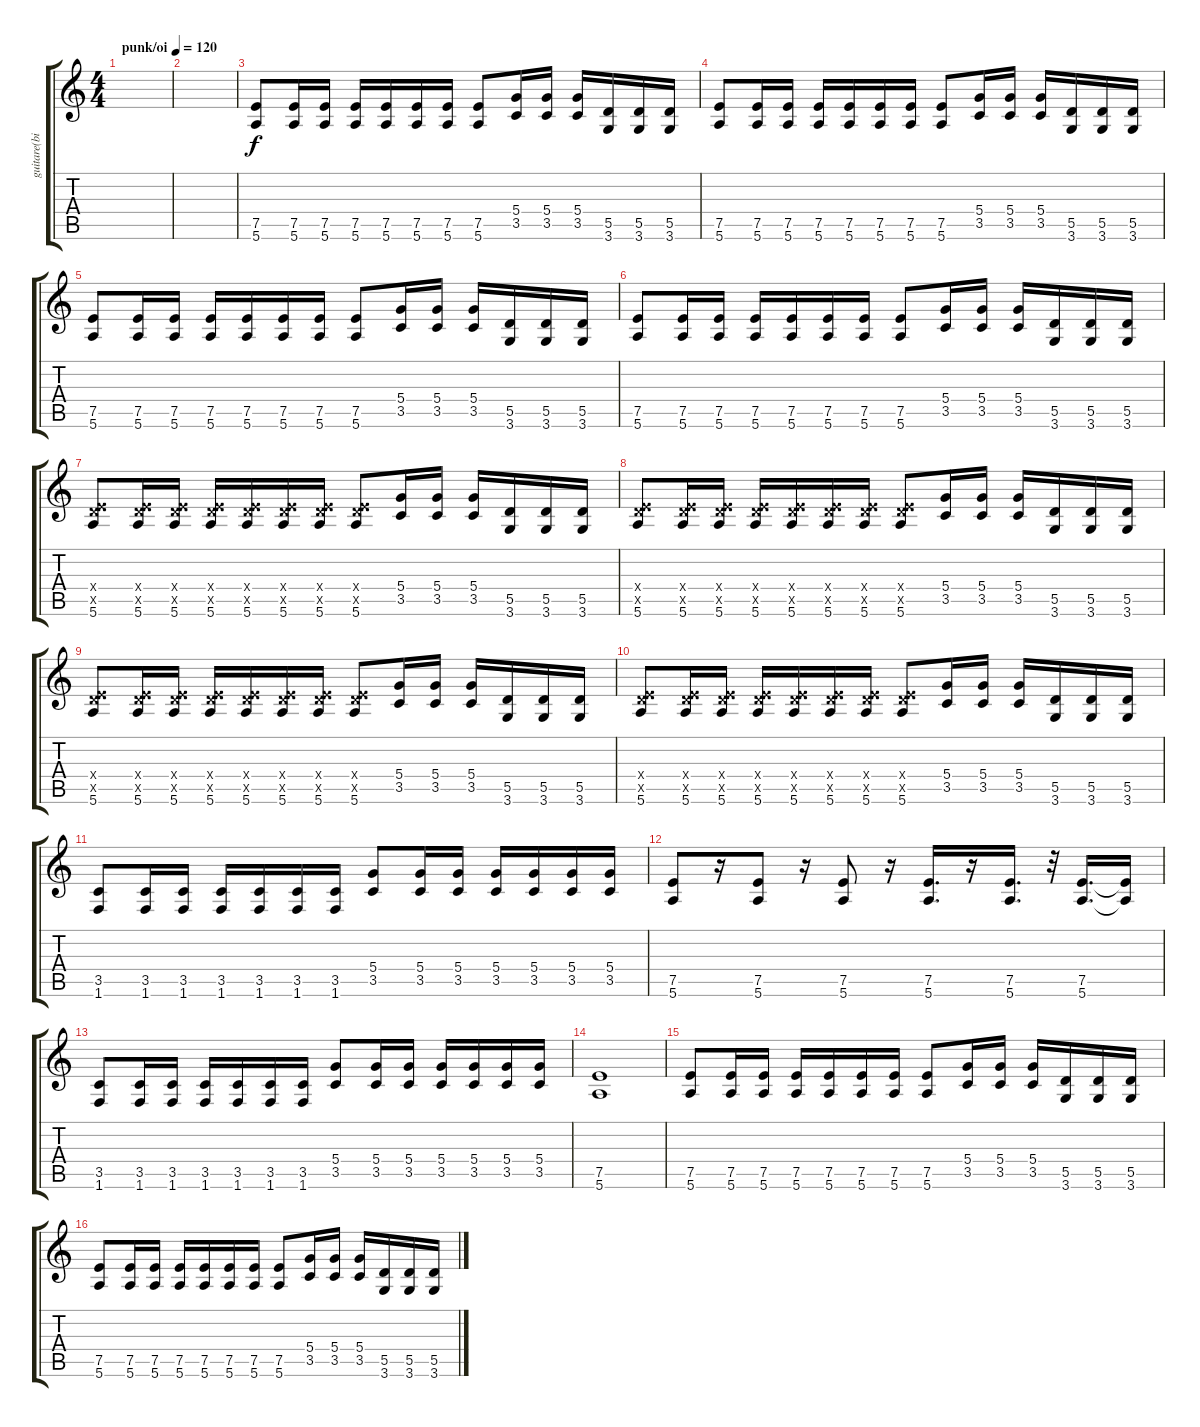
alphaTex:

\track ("guitare(big john)" "guitare(bi") {instrument distortionguitar}
\staff {score tabs}
\tuning (E4 B3 G3 D3 A2 E2) {hide}
\ts (4 4)
\tempo (120 "punk/oi")
\clef g2
\ks c
|
|
(7.5 5.6).8 (7.5 5.6).16 (7.5 5.6).16 (7.5 5.6).16 (7.5 5.6).16 (7.5 5.6).16 (7.5 5.6).16 (7.5 5.6).8 (5.4 3.5).16 (5.4 3.5).16 (5.4 3.5).16 (5.5 3.6).16 (5.5 3.6).16 (5.5 3.6).16 |
(7.5 5.6).8 (7.5 5.6).16 (7.5 5.6).16 (7.5 5.6).16 (7.5 5.6).16 (7.5 5.6).16 (7.5 5.6).16 (7.5 5.6).8 (5.4 3.5).16 (5.4 3.5).16 (5.4 3.5).16 (5.5 3.6).16 (5.5 3.6).16 (5.5 3.6).16 |
(7.5 5.6).8 (7.5 5.6).16 (7.5 5.6).16 (7.5 5.6).16 (7.5 5.6).16 (7.5 5.6).16 (7.5 5.6).16 (7.5 5.6).8 (5.4 3.5).16 (5.4 3.5).16 (5.4 3.5).16 (5.5 3.6).16 (5.5 3.6).16 (5.5 3.6).16 |
(7.5 5.6).8 (7.5 5.6).16 (7.5 5.6).16 (7.5 5.6).16 (7.5 5.6).16 (7.5 5.6).16 (7.5 5.6).16 (7.5 5.6).8 (5.4 3.5).16 (5.4 3.5).16 (5.4 3.5).16 (5.5 3.6).16 (5.5 3.6).16 (5.5 3.6).16 |
(0.4{x} 7.5{x} 5.6).8 (0.4{x} 7.5{x} 5.6).16 (0.4{x} 7.5{x} 5.6).16 (0.4{x} 7.5{x} 5.6).16 (0.4{x} 7.5{x} 5.6).16 (0.4{x} 7.5{x} 5.6).16 (0.4{x} 7.5{x} 5.6).16 (0.4{x} 7.5{x} 5.6).8 (5.4 3.5).16 (5.4 3.5).16 (5.4 3.5).16 (5.5 3.6).16 (5.5 3.6).16 (5.5 3.6).16 |
(0.4{x} 7.5{x} 5.6).8 (0.4{x} 7.5{x} 5.6).16 (0.4{x} 7.5{x} 5.6).16 (0.4{x} 7.5{x} 5.6).16 (0.4{x} 7.5{x} 5.6).16 (0.4{x} 7.5{x} 5.6).16 (0.4{x} 7.5{x} 5.6).16 (0.4{x} 7.5{x} 5.6).8 (5.4 3.5).16 (5.4 3.5).16 (5.4 3.5).16 (5.5 3.6).16 (5.5 3.6).16 (5.5 3.6).16 |
(0.4{x} 7.5{x} 5.6).8 (0.4{x} 7.5{x} 5.6).16 (0.4{x} 7.5{x} 5.6).16 (0.4{x} 7.5{x} 5.6).16 (0.4{x} 7.5{x} 5.6).16 (0.4{x} 7.5{x} 5.6).16 (0.4{x} 7.5{x} 5.6).16 (0.4{x} 7.5{x} 5.6).8 (5.4 3.5).16 (5.4 3.5).16 (5.4 3.5).16 (5.5 3.6).16 (5.5 3.6).16 (5.5 3.6).16 |
(0.4{x} 7.5{x} 5.6).8 (0.4{x} 7.5{x} 5.6).16 (0.4{x} 7.5{x} 5.6).16 (0.4{x} 7.5{x} 5.6).16 (0.4{x} 7.5{x} 5.6).16 (0.4{x} 7.5{x} 5.6).16 (0.4{x} 7.5{x} 5.6).16 (0.4{x} 7.5{x} 5.6).8 (5.4 3.5).16 (5.4 3.5).16 (5.4 3.5).16 (5.5 3.6).16 (5.5 3.6).16 (5.5 3.6).16 |
(3.5 1.6).8 (3.5 1.6).16 (3.5 1.6).16 (3.5 1.6).16 (3.5 1.6).16 (3.5 1.6).16 (3.5 1.6).16 (5.4 3.5).8 (5.4 3.5).16 (5.4 3.5).16 (5.4 3.5).16 (5.4 3.5).16 (5.4 3.5).16 (5.4 3.5).16 |
(7.5 5.6).8 r.16 (7.5 5.6).8 r.16 (7.5 5.6).8 r.16 (7.5 5.6).16{d} r.16 (7.5 5.6).16{d} r.32 (7.5 5.6).16{d} (7.5{t} 5.6{t}).16 |
(3.5 1.6).8 (3.5 1.6).16 (3.5 1.6).16 (3.5 1.6).16 (3.5 1.6).16 (3.5 1.6).16 (3.5 1.6).16 (5.4 3.5).8 (5.4 3.5).16 (5.4 3.5).16 (5.4 3.5).16 (5.4 3.5).16 (5.4 3.5).16 (5.4 3.5).16 |
(7.5 5.6).1 |
(7.5 5.6).8 (7.5 5.6).16 (7.5 5.6).16 (7.5 5.6).16 (7.5 5.6).16 (7.5 5.6).16 (7.5 5.6).16 (7.5 5.6).8 (5.4 3.5).16 (5.4 3.5).16 (5.4 3.5).16 (5.5 3.6).16 (5.5 3.6).16 (5.5 3.6).16 |
(7.5 5.6).8 (7.5 5.6).16 (7.5 5.6).16 (7.5 5.6).16 (7.5 5.6).16 (7.5 5.6).16 (7.5 5.6).16 (7.5 5.6).8 (5.4 3.5).16 (5.4 3.5).16 (5.4 3.5).16 (5.5 3.6).16 (5.5 3.6).16 (5.5 3.6).16
